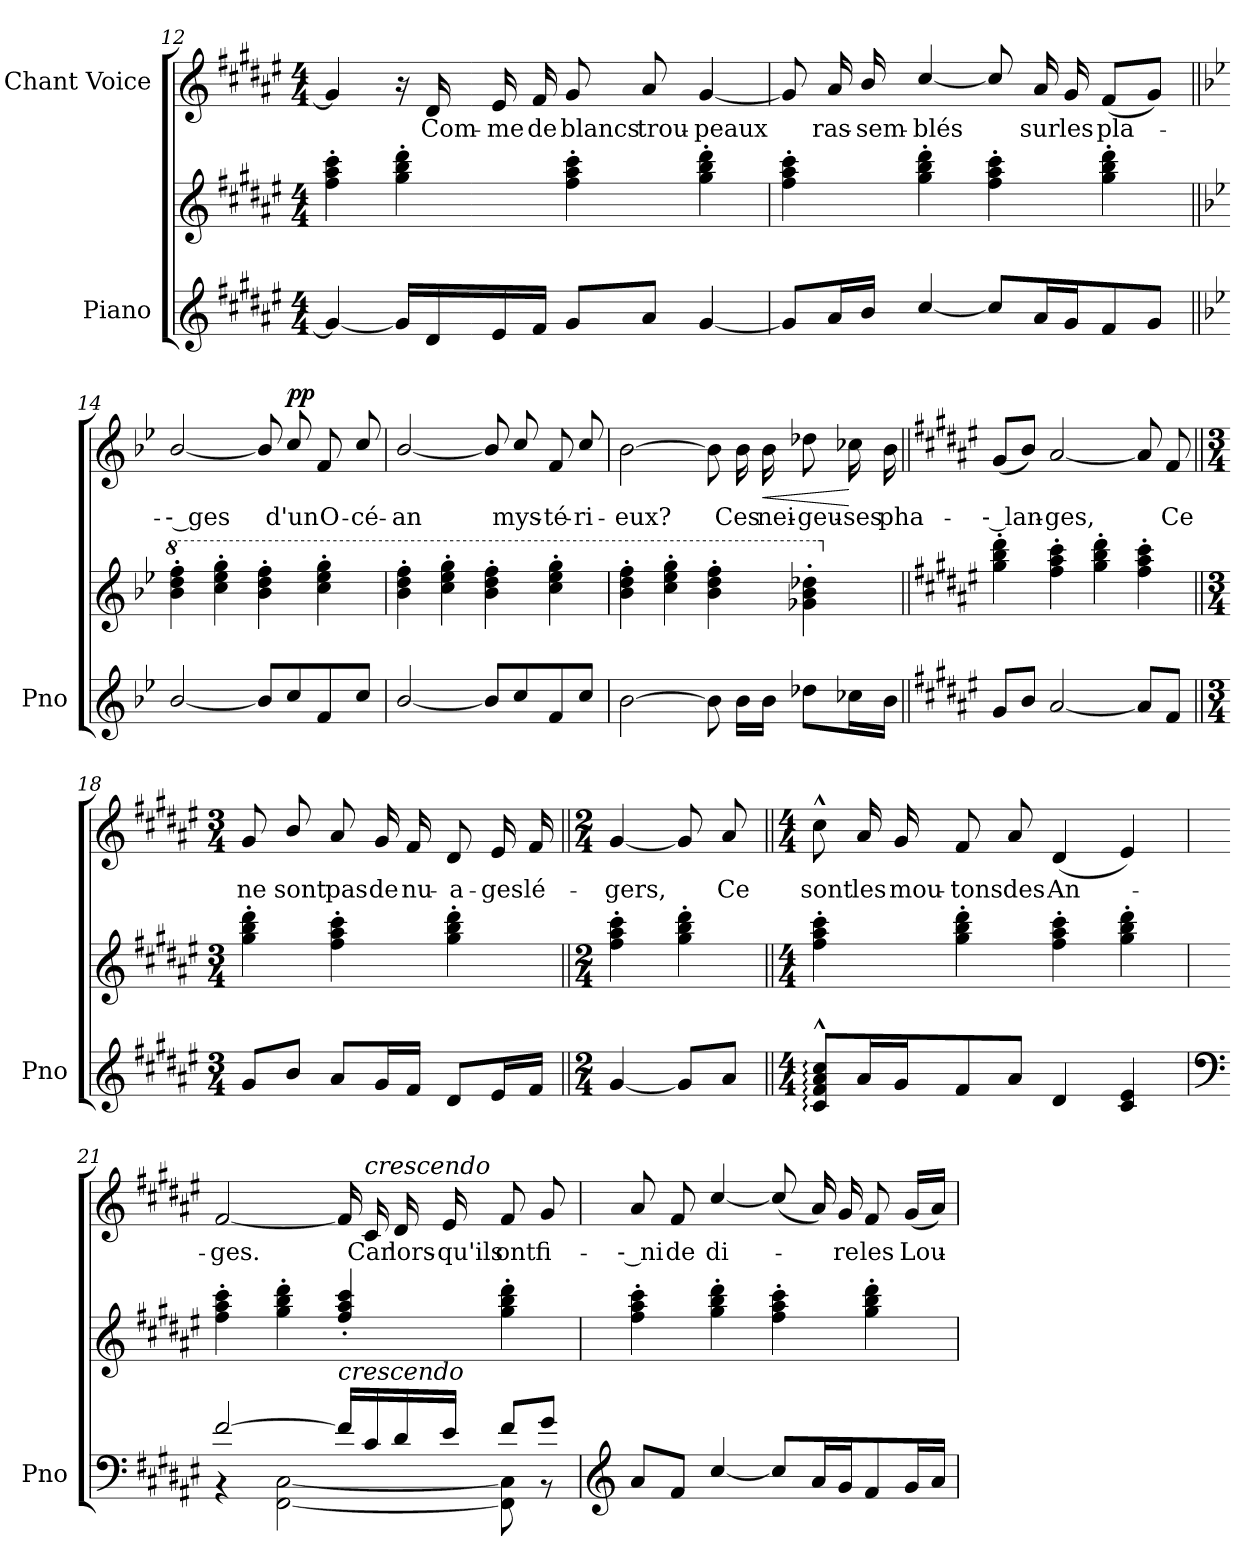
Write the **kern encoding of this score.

**kern	**kern	**dynam	**kern	**text	**dynam
*part2	*part2	*part2	*part1	*part1	*part1
*staff3	*staff2	*staff2/3	*staff1	*staff1	*staff1
*I"Piano	*	*	*I"Chant Voice	*	*
*I'Pno	*	*	*	*	*
!!LO:PB:g=z
*clefG2	*clefG2	*	*clefG2	*	*
*k[f#c#g#d#a#e#]	*k[f#c#g#d#a#e#]	*	*k[f#c#g#d#a#e#]	*	*
*M4/4	*M4/4	*	*M4/4	*	*
=12	=12	=12	=12	=12	=12
4g#/_	4ff#\' 4aa#\' 4ccc#\'	.	4g#/]	.	.
16g#/LL]	4gg#\' 4bb\' 4ddd#\'	.	16r	.	.
!	!	!	!	!LO:LY:b	!
16d#/	.	.	16d#/	Com-	.
!	!	!	!	!LO:LY:b	!
16e#/	.	.	16e#/	-me	.
!	!	!	!	!LO:LY:b	!
16f#/JJ	.	.	16f#/	de	.
!	!	!	!	!LO:LY:b	!
8g#/L	4ff#\' 4aa#\' 4ccc#\'	.	8g#/	blancs	.
!	!	!	!	!LO:LY:b	!
8a#/J	.	.	8a#/	trou-	.
!	!	!	!	!LO:LY:b	!
[4g#/	4gg#\' 4bb\' 4ddd#\'	.	[4g#/	-peaux	.
=13	=13	=13	=13	=13	=13
8g#/L]	4ff#\' 4aa#\' 4ccc#\'	.	8g#/]	.	.
!	!	!	!	!LO:LY:b	!
16a#/L	.	.	16a#/	ras-	.
!	!	!	!	!LO:LY:b	!
16b/JJ	.	.	16b/	-sem-	.
!	!	!	!	!LO:LY:b	!
[4cc#/	4gg#\' 4bb\' 4ddd#\'	.	[4cc#/	-blés	.
8cc#/L]	4ff#\' 4aa#\' 4ccc#\'	.	8cc#/]	.	.
!	!	!	!	!LO:LY:b	!
16a#/L	.	.	16a#/	sur	.
!	!	!	!	!LO:LY:b	!
16g#/J	.	.	16g#/	les	.
!	!	!	!	!LO:LY:b	!
8f#/	4gg#\' 4bb\' 4ddd#\'	.	(<8f#/L	pla-	.
8g#/J	.	.	8g#/J)	.	.
!!LO:LB:g=z
=14||	=14||	=14||	=14||	=14||	=14||
*k[b-e-]	*k[b-e-]	*	*k[b-e-]	*	*
*	*8va	*	*	*	*
!	!	!	!	!LO:LY:b	!
[2b-/	4bb-\' 4ddd\' 4fff\'	.	[2b-/	-- ges	.
.	4ccc\' 4eee-\' 4ggg\'	.	.	.	.
8b-/L]	4bb-\' 4ddd\' 4fff\'	.	8b-/]	.	.
!	!	!	!	!LO:LY:b	!LO:DY:a
8cc/	.	.	8cc/	d'un	pp
!	!	!	!	!LO:LY:b	!
8f/	4ccc\' 4eee-\' 4ggg\'	.	8f/	O-	.
!	!	!	!	!LO:LY:b	!
8cc/J	.	.	8cc/	-cé-	.
=15	=15	=15	=15	=15	=15
!	!	!	!	!LO:LY:b	!
[2b-/	4bb-\' 4ddd\' 4fff\'	.	[2b-/	-an	.
.	4ccc\' 4eee-\' 4ggg\'	.	.	.	.
8b-/L]	4bb-\' 4ddd\' 4fff\'	.	8b-/]	.	.
!	!	!	!	!LO:LY:b	!
8cc/	.	.	8cc/	mys-	.
!	!	!	!	!LO:LY:b	!
8f/	4ccc\' 4eee-\' 4ggg\'	.	8f/	-té-	.
!	!	!	!	!LO:LY:b	!
8cc/J	.	.	8cc/	-ri-	.
=16	=16	=16	=16	=16	=16
!	!	!	!	!LO:LY:b	!
[2b-\	4bb-\' 4ddd\' 4fff\'	.	[2b-\	-eux?	.
.	4ccc\' 4eee-\' 4ggg\'	.	.	.	.
8b-\]	4bb-\' 4ddd\' 4fff\'	.	8b-\]	.	.
!	!	!LO:DY:b=2	!	!LO:LY:b	!
!	!	!LO:DY:n=1:b=2	!	!	!LO:DY:a
!	!	!	!	!	!LO:DY:n=1:a
16b-\LL	.	other-dynamics f	16b-\	Ces	other-dynamics f
!	!	!	!	!LO:LY:b	!LO:HP:b
16b-\JJ	.	.	16b-\	nei-	<
!	!	!	!	!LO:LY:b	!
8dd-X\L	4gg-X\' 4bb-\' 4ddd-X\'	.	8dd-X\	-geu-	.
!	!	!	!	!LO:LY:b	!
16cc-X\L	.	.	16cc-X\	-ses	[
!	!	!	!	!LO:LY:b	!
16b-\JJ	.	.	16b-\	pha-	.
!!LO:LB:g=z
=17||	=17||	=17||	=17||	=17||	=17||
*k[f#c#g#d#a#e#]	*k[f#c#g#d#a#e#]	*	*k[f#c#g#d#a#e#]	*	*
*	*X8va	*	*	*	*
!	!	!	!	!LO:LY:b	!
8g#/L	4gg#\' 4bb\' 4ddd#\'	.	(<8g#/L	-- lan-	.
8b/J	.	.	8b/J)	.	.
!	!	!	!	!LO:LY:b	!
[2a#/	4ff#\' 4aa#\' 4ccc#\'	.	[2a#/	-ges,	.
.	4gg#\' 4bb\' 4ddd#\'	.	.	.	.
8a#/L]	4ff#\' 4aa#\' 4ccc#\'	.	8a#/]	.	.
!	!	!	!	!LO:LY:b	!
8f#/J	.	.	8f#/	Ce	.
=18||	=18||	=18||	=18||	=18||	=18||
*M3/4	*M3/4	*	*M3/4	*	*
!	!	!	!	!LO:LY:b	!
8g#/L	4gg#\' 4bb\' 4ddd#\'	.	8g#/	ne	.
!	!	!	!	!LO:LY:b	!
8b/J	.	.	8b/	sont	.
!	!	!	!	!LO:LY:b	!
8a#/L	4ff#\' 4aa#\' 4ccc#\'	.	8a#/	pas	.
!	!	!	!	!LO:LY:b	!
16g#/L	.	.	16g#/	de	.
!	!	!	!	!LO:LY:b	!
16f#/JJ	.	.	16f#/	nu-	.
!	!	!	!	!LO:LY:b	!
8d#/L	4gg#\' 4bb\' 4ddd#\'	.	8d#/	-a-	.
!	!	!	!	!LO:LY:b	!
16e#/L	.	.	16e#/	-ges	.
!	!	!	!	!LO:LY:b	!
16f#/JJ	.	.	16f#/	lé-	.
=19||	=19||	=19||	=19||	=19||	=19||
*M2/4	*M2/4	*	*M2/4	*	*
!	!	!	!	!LO:LY:b	!
[4g#/	4ff#\' 4aa#\' 4ccc#\'	.	[4g#/	-gers,	.
8g#/L]	4gg#\' 4bb\' 4ddd#\'	.	8g#/]	.	.
!	!	!LO:DY:a=2	!	!LO:LY:b	!
!	!	!LO:DY:n=1:a=2	!	!	!LO:DY:a
!	!	!	!	!	!LO:DY:n=1:a
8a#/J	.	other-dynamics f	8a#/	Ce	other-dynamics f
!!LO:LB:g=z
=20||	=20||	=20||	=20||	=20||	=20||
*M4/4	*M4/4	*	*M4/4	*	*
!	!	!	!	!LO:LY:b	!
8c#/:^^ 8f#/:^^ 8a#/:^^ 8cc#/:^^L	4ff#\' 4aa#\' 4ccc#\'	.	8cc#^^\	sont	.
!	!	!	!	!LO:LY:b	!
16a#/L	.	.	16a#/	les	.
!	!	!	!	!LO:LY:b	!
16g#/J	.	.	16g#/	mou-	.
!	!	!	!	!LO:LY:b	!
8f#/	4gg#\' 4bb\' 4ddd#\'	.	8f#/	-tons	.
!	!	!	!	!LO:LY:b	!
8a#/J	.	.	8a#/	des	.
!	!	!	!	!LO:LY:b	!
4d#/	4ff#\' 4aa#\' 4ccc#\'	.	(<4d#/	An-	.
4c#/ 4e#/	4gg#\' 4bb\' 4ddd#\'	.	4e#/)	.	.
=21	=21	=21	=21	=21	=21
*clefF4	*	*	*	*	*
*^	*	*	*	*	*
!	!	!	!	!	!LO:LY:b	!
[2f#/	4r	4ff#\' 4aa#\' 4ccc#\'	.	[2f#/	-ges.	.
.	[2FF#\ [2C#\	4gg#\' 4bb\' 4ddd#\'	.	.	.	.
!LO:TX:a:i:t=crescendo	!	!	!	!	!	!
16f#/LL]	.	4ff#/' 4aa#/' 4ccc#/'	.	16f#/]	.	.
!	!	!	!	!LO:TX:a:i:t=crescendo	!	!
!	!	!	!	!	!LO:LY:b	!
16c#/	.	.	.	16c#/	Car	.
!	!	!	!	!	!LO:LY:b	!
16d#/	.	.	.	16d#/	lors-	.
!	!	!	!	!	!LO:LY:b	!
16e#/JJ	.	.	.	16e#/	-qu'ils	.
!	!	!	!	!	!LO:LY:b	!
8f#/L	8FF#\] 8C#\]	4gg#\' 4bb\' 4ddd#\'	.	8f#/	ont	.
!	!	!	!	!	!LO:LY:b	!
8g#/J	8r	.	.	8g#/	fi-	.
*v	*v	*	*	*	*	*
!!LO:PB:g=z
=22	=22	=22	=22	=22	=22
*clefG2	*	*	*	*	*
*^	*	*	*	*	*
!	!	!	!	!	!LO:LY:b	!
*v	*v	*	*	*	*	*
8a#/L	4ff#\' 4aa#\' 4ccc#\'	.	8a#/	-- ni	.
!	!	!	!	!LO:LY:b	!
8f#/J	.	.	8f#/	de	.
!	!	!	!	!LO:LY:b	!
[4cc#/	4gg#\' 4bb\' 4ddd#\'	.	[4cc#/	di-	.
8cc#/L]	4ff#\' 4aa#\' 4ccc#\'	.	(<8cc#/]	.	.
16a#/L	.	.	16a#/)	.	.
!	!	!	!	!LO:LY:b	!
16g#/J	.	.	16g#/	-re	.
!	!	!	!	!LO:LY:b	!
8f#/	4gg#\' 4bb\' 4ddd#\'	.	8f#/	les	.
!	!	!	!	!LO:LY:b	!
16g#/L	.	.	(<16g#/LL	Lou-	.
16a#/JJ	.	.	16a#/JJ)	.	.
=	=	=	=	=	=
*-	*-	*-	*-	*-	*-
